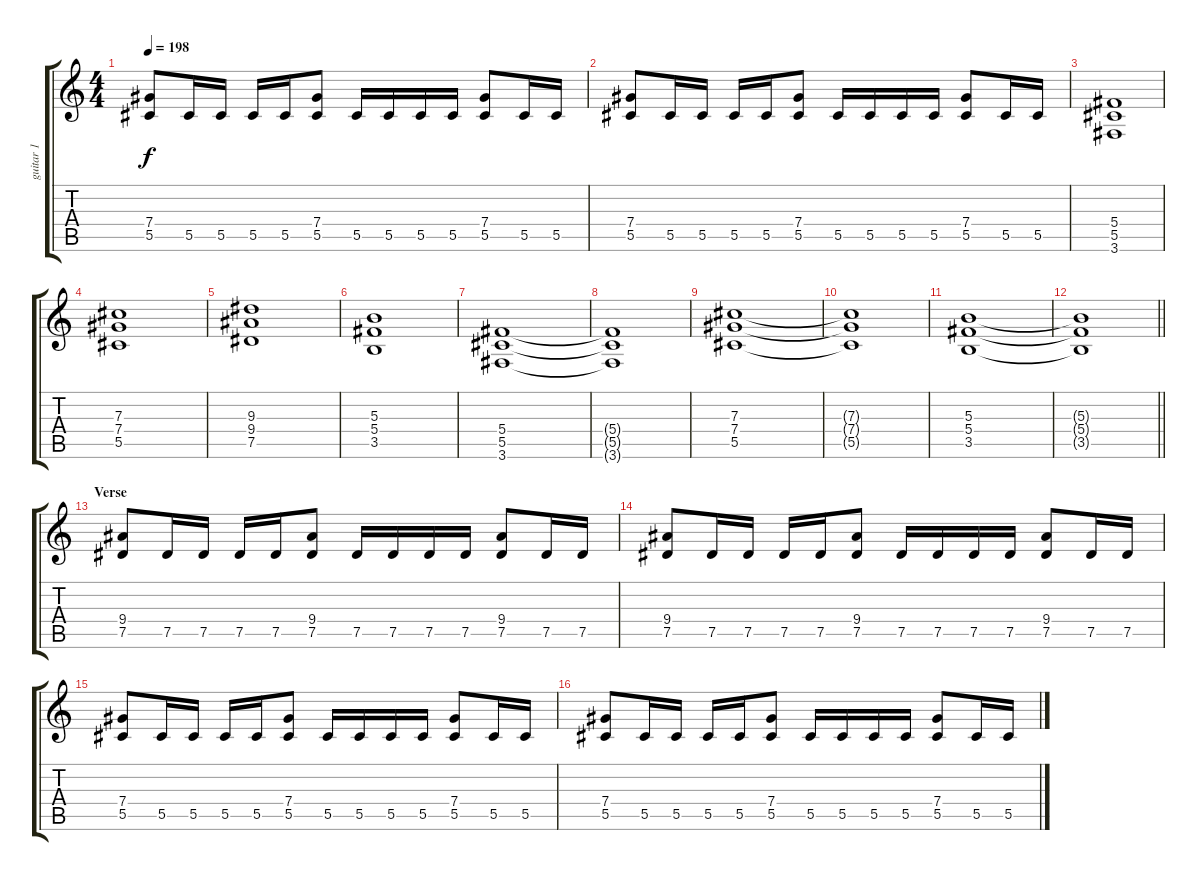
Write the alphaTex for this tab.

\track ("guitar 1" "guitar 1") {instrument distortionguitar}
\staff {score tabs}
\tuning (Eb4 Bb3 Gb3 Db3 Ab2 Eb2) {hide}
\ts (4 4)
\tempo 198
\clef g2
\ks c
(7.4 5.5).8{dy f} 5.5.16 5.5.16 5.5.16 5.5.16 (7.4 5.5).8 5.5.16 5.5.16 5.5.16 5.5.16 (7.4 5.5).8 5.5.16 5.5.16 |
(7.4 5.5).8 5.5.16 5.5.16 5.5.16 5.5.16 (7.4 5.5).8 5.5.16 5.5.16 5.5.16 5.5.16 (7.4 5.5).8 5.5.16 5.5.16 |
(5.4 5.5 3.6).1 |
(7.3 7.4 5.5).1 |
(9.3 9.4 7.5).1 |
(5.3 5.4 3.5).1 |
(5.4 5.5 3.6).1 |
(5.4{t} 5.5{t} 3.6{t}).1 |
(7.3 7.4 5.5).1 |
(7.3{t} 7.4{t} 5.5{t}).1 |
(5.3 5.4 3.5).1 |
\barLineRight lightlight
(5.3{t} 5.4{t} 3.5{t}).1 |
\section ("" "Verse")
(9.4 7.5).8 7.5.16 7.5.16 7.5.16 7.5.16 (9.4 7.5).8 7.5.16 7.5.16 7.5.16 7.5.16 (9.4 7.5).8 7.5.16 7.5.16 |
(9.4 7.5).8 7.5.16 7.5.16 7.5.16 7.5.16 (9.4 7.5).8 7.5.16 7.5.16 7.5.16 7.5.16 (9.4 7.5).8 7.5.16 7.5.16 |
(7.4 5.5).8 5.5.16 5.5.16 5.5.16 5.5.16 (7.4 5.5).8 5.5.16 5.5.16 5.5.16 5.5.16 (7.4 5.5).8 5.5.16 5.5.16 |
(7.4 5.5).8 5.5.16 5.5.16 5.5.16 5.5.16 (7.4 5.5).8 5.5.16 5.5.16 5.5.16 5.5.16 (7.4 5.5).8 5.5.16 5.5.16
